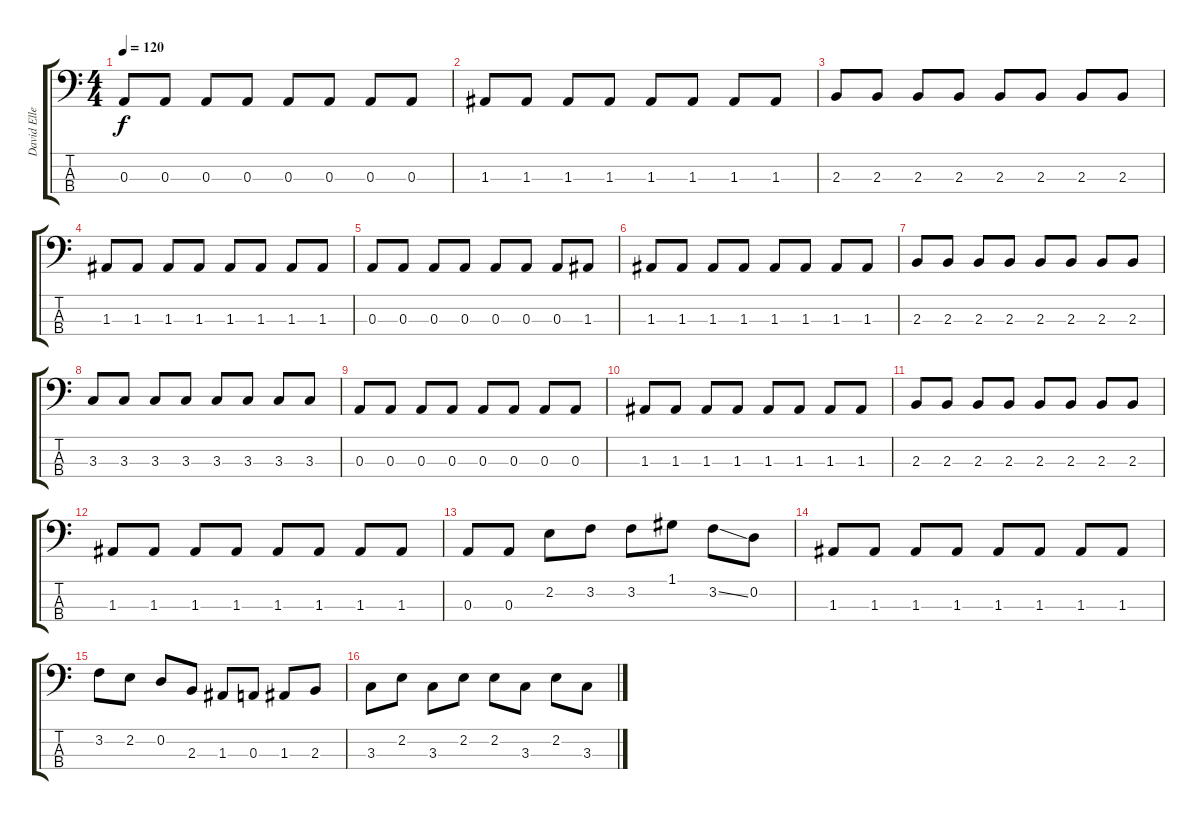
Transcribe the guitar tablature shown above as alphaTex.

\track ("David Ellefson" "David Elle") {instrument electricbasspick}
\staff {score tabs}
\tuning (G2 D2 A1 D1) {hide}
\ts (4 4)
\tempo 120
\clef f4
\ks c
0.3.8{dy f} 0.3.8 0.3.8 0.3.8 0.3.8 0.3.8 0.3.8 0.3.8 |
1.3.8 1.3.8 1.3.8 1.3.8 1.3.8 1.3.8 1.3.8 1.3.8 |
2.3.8 2.3.8 2.3.8 2.3.8 2.3.8 2.3.8 2.3.8 2.3.8 |
1.3.8 1.3.8 1.3.8 1.3.8 1.3.8 1.3.8 1.3.8 1.3.8 |
0.3.8 0.3.8 0.3.8 0.3.8 0.3.8 0.3.8 0.3.8 1.3.8 |
1.3.8 1.3.8 1.3.8 1.3.8 1.3.8 1.3.8 1.3.8 1.3.8 |
2.3.8 2.3.8 2.3.8 2.3.8 2.3.8 2.3.8 2.3.8 2.3.8 |
3.3.8 3.3.8 3.3.8 3.3.8 3.3.8 3.3.8 3.3.8 3.3.8 |
0.3.8 0.3.8 0.3.8 0.3.8 0.3.8 0.3.8 0.3.8 0.3.8 |
1.3.8 1.3.8 1.3.8 1.3.8 1.3.8 1.3.8 1.3.8 1.3.8 |
2.3.8 2.3.8 2.3.8 2.3.8 2.3.8 2.3.8 2.3.8 2.3.8 |
1.3.8 1.3.8 1.3.8 1.3.8 1.3.8 1.3.8 1.3.8 1.3.8 |
0.3.8 0.3.8 2.2.8 3.2.8 3.2.8 1.1.8 3.2{ss}.8 0.2.8 |
1.3.8 1.3.8 1.3.8 1.3.8 1.3.8 1.3.8 1.3.8 1.3.8 |
3.2.8 2.2.8 0.2.8 2.3.8 1.3.8 0.3.8 1.3.8 2.3.8 |
3.3.8 2.2.8 3.3.8 2.2.8 2.2.8 3.3.8 2.2.8 3.3.8
